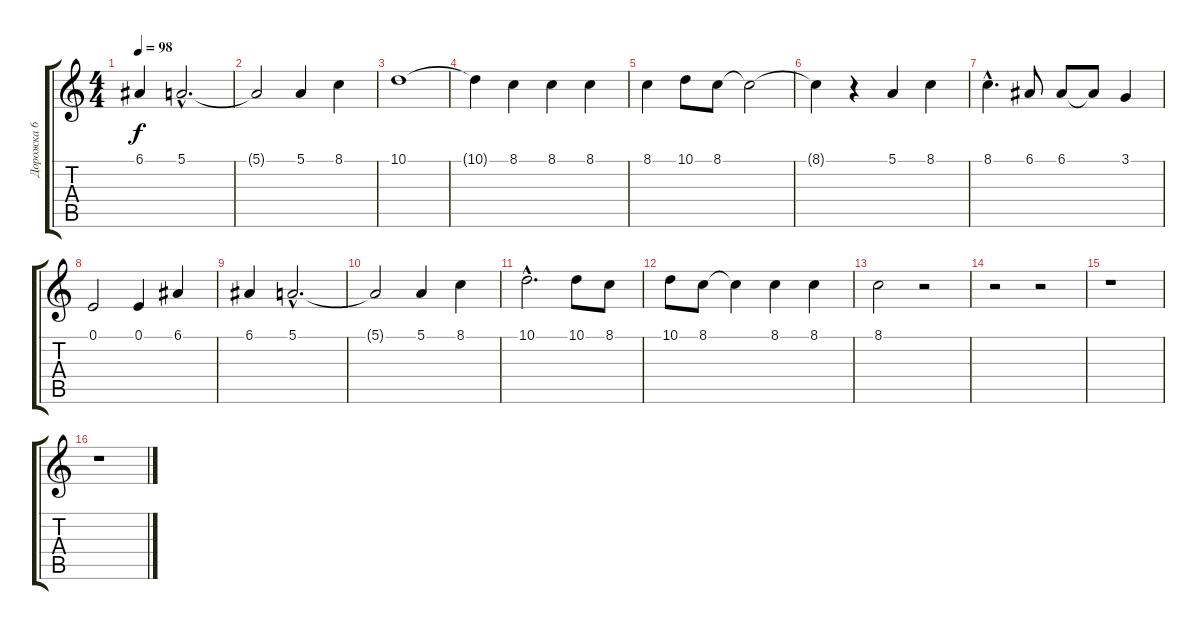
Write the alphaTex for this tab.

\track ("Дорожка 6" "Дорожка 6") {instrument clarinet}
\staff {score tabs}
\tuning (E4 B3 G3 D3 A2 E2) {hide}
\ts (4 4)
\tempo 98
\clef g2
\ks c
6.1.4{dy f} 5.1{hac}.2{d} |
5.1{t}.2 5.1.4 8.1.4 |
10.1.1 |
10.1{t}.4 8.1.4 8.1.4 8.1.4 |
8.1.4 10.1.8 8.1.8 8.1{t}.2 |
8.1{t}.4 r.4 5.1.4 8.1.4 |
8.1{hac}.4{d} 6.1.8 6.1.8 6.1{t}.8 3.1.4 |
0.1.2 0.1.4 6.1.4 |
6.1.4 5.1{hac}.2{d} |
5.1{t}.2 5.1.4 8.1.4 |
10.1{hac}.2{d} 10.1.8 8.1.8 |
10.1.8 8.1.8 8.1{t}.4 8.1.4 8.1.4 |
8.1.2 r.2 |
r.2 r.2 |
r.1 |
r.1
